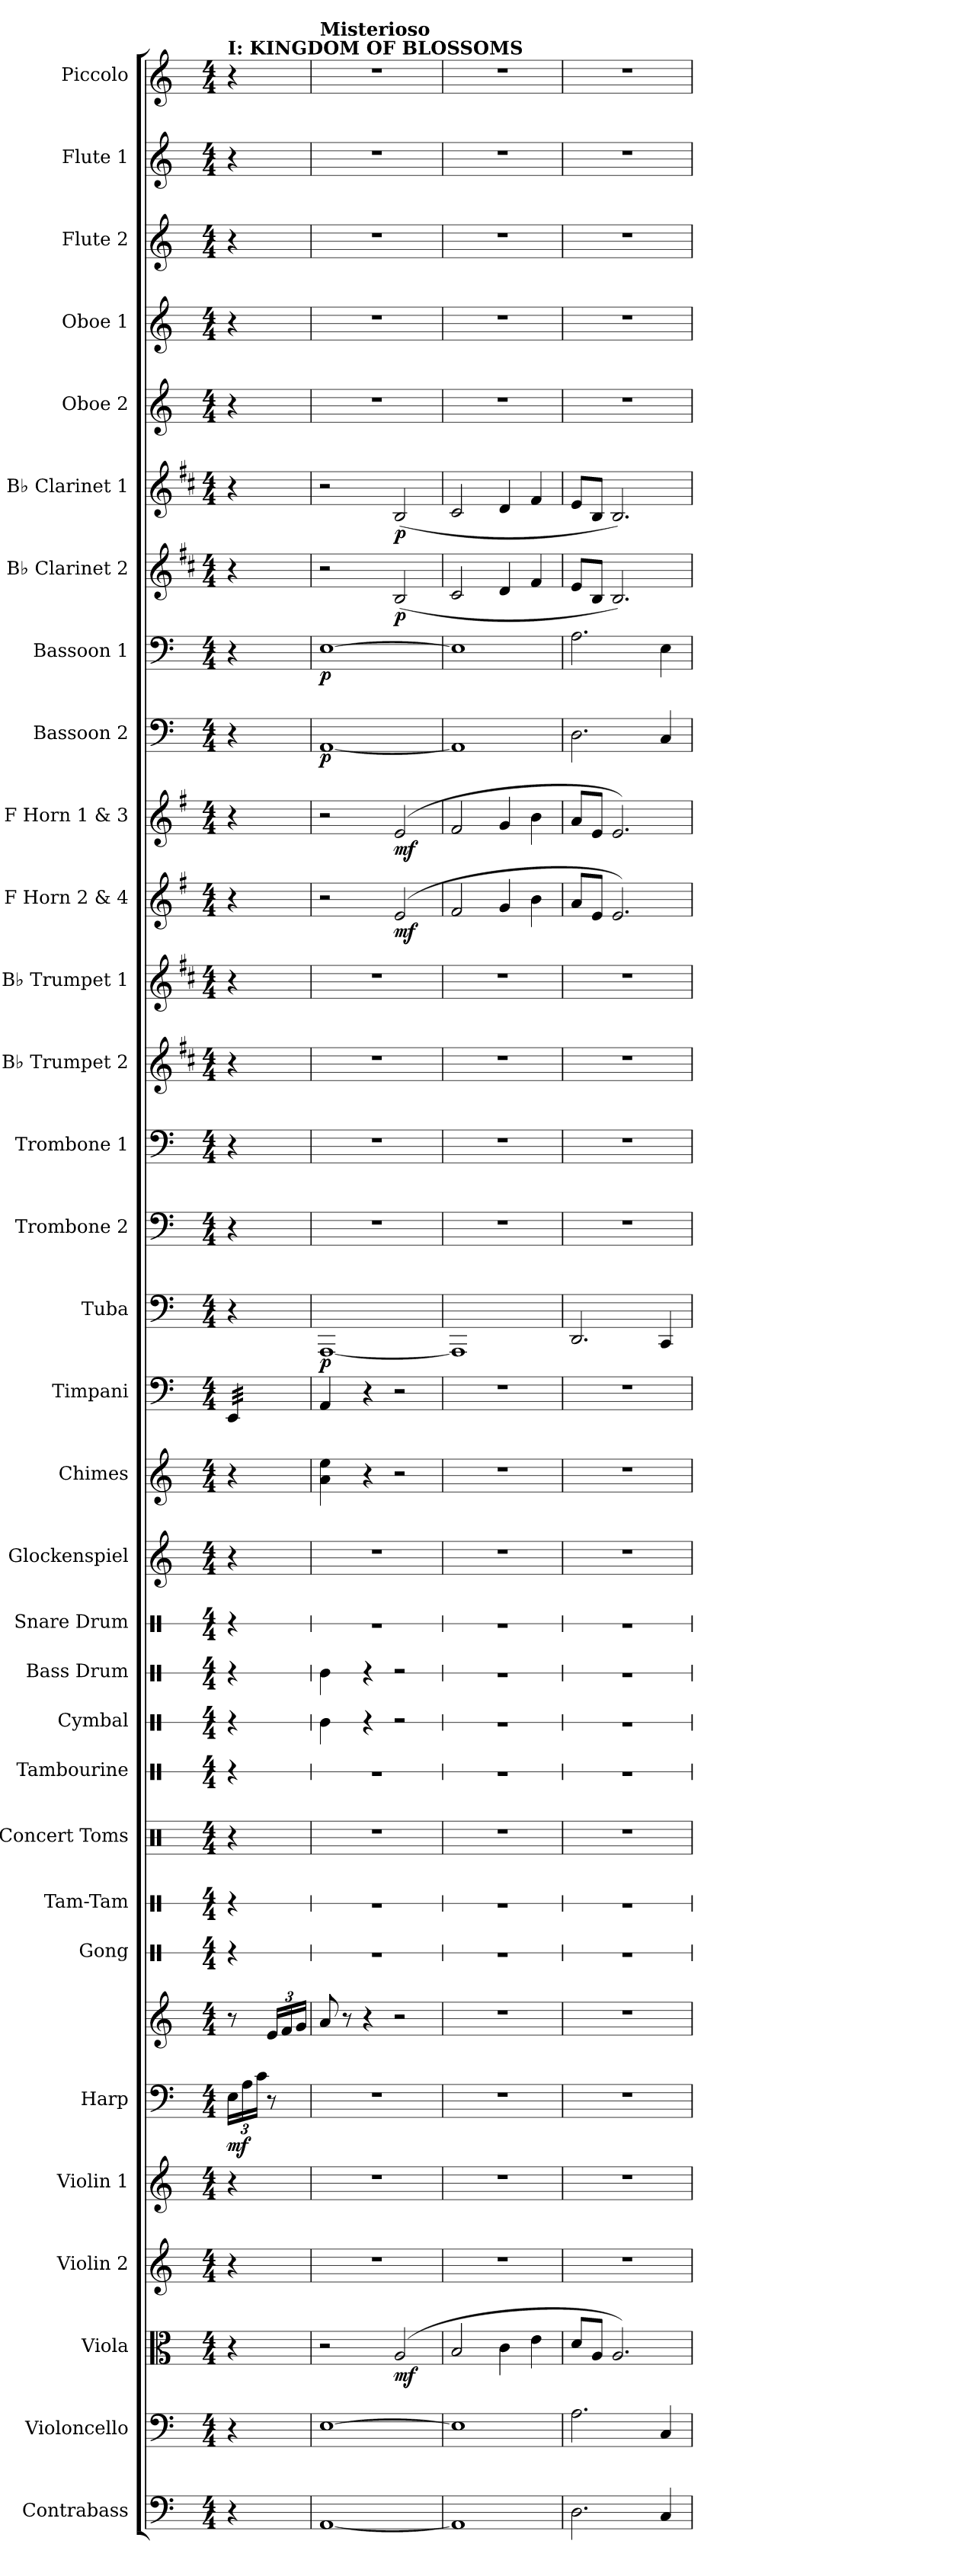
**kern	**dynam	**kern	**dynam	**kern	**dynam	**kern	**kern	**kern	**kern	**dynam	**kern	**kern	**kern	**kern	**kern	**kern	**kern	**kern	**kern	**kern	**kern	**dynam	**kern	**kern	**kern	**kern	**kern	**dynam	**kern	**dynam	**kern	**dynam	**kern	**dynam	**kern	**dynam	**kern	**dynam	**kern	**kern	**kern	**kern	**kern
*part32	*part32	*part31	*part31	*part30	*part30	*part29	*part28	*part27	*part27	*part27	*part26	*part25	*part24	*part23	*part22	*part21	*part20	*part19	*part18	*part17	*part16	*part16	*part15	*part14	*part13	*part12	*part11	*part11	*part10	*part10	*part9	*part9	*part8	*part8	*part7	*part7	*part6	*part6	*part5	*part4	*part3	*part2	*part1
*staff33	*staff33	*staff32	*staff32	*staff31	*staff31	*staff30	*staff29	*staff28	*staff27	*staff27/28	*staff26	*staff25	*staff24	*staff23	*staff22	*staff21	*staff20	*staff19	*staff18	*staff17	*staff16	*staff16	*staff15	*staff14	*staff13	*staff12	*staff11	*staff11	*staff10	*staff10	*staff9	*staff9	*staff8	*staff8	*staff7	*staff7	*staff6	*staff6	*staff5	*staff4	*staff3	*staff2	*staff1
*I"Contrabass	*	*I"Violoncello	*	*I"Viola	*	*I"Violin 2	*I"Violin 1	*I"Harp	*	*	*I"Gong	*I"Tam-Tam	*I"Concert Toms	*I"Tambourine	*I"Cymbal	*I"Bass Drum	*I"Snare Drum	*I"Glockenspiel	*I"Chimes	*I"Timpani	*I"Tuba	*	*I"Trombone 2	*I"Trombone 1	*I"B♭ Trumpet 2	*I"B♭ Trumpet 1	*I"F Horn 2 &amp; 4	*	*I"F Horn 1 &amp; 3	*	*I"Bassoon 2	*	*I"Bassoon 1	*	*I"B♭ Clarinet 2	*	*I"B♭ Clarinet 1	*	*I"Oboe 2	*I"Oboe 1	*I"Flute 2	*I"Flute 1	*I"Piccolo
*I'Cb.	*	*I'Vc.	*	*I'Vla.	*	*I'Vln. 2	*I'Vln. 1	*I'Hrp.	*	*	*I'Gong	*I'Tam	*I'C. Toms	*I'Tamb.	*I'Cym.	*I'B. Dr.	*I'Sn. Dr.	*I'Glock.	*I'Cme.	*I'Timp.	*I'Tba.	*	*I'Tbn. 2	*I'Tbn. 1	*I'B♭ Tpt. 2	*I'B♭ Tpt. 1	*I'F Hn. 2 4	*	*I'F Hn. 1 3	*	*I'Bsn. 2	*	*I'Bsn. 1	*	*I'B♭ Cl. 2	*	*I'B♭ Cl. 1	*	*I'Ob. 2	*I'Ob. 1	*I'Fl. 2	*I'Fl. 1	*I'Picc.
*	*	*	*	*	*	*	*	*	*	*	*stria1	*stria1	*	*stria1	*stria1	*stria1	*stria1	*	*	*	*	*	*	*	*	*	*	*	*	*	*	*	*	*	*	*	*	*	*	*	*	*	*
*clefF4	*	*clefF4	*	*clefC3	*	*clefG2	*clefG2	*clefF4	*clefG2	*	*clefX	*clefX	*clefX	*clefX	*clefX	*clefX	*clefX	*clefG2	*clefG2	*clefF4	*clefF4	*	*clefF4	*clefF4	*clefG2	*clefG2	*clefG2	*	*clefG2	*	*clefF4	*	*clefF4	*	*clefG2	*	*clefG2	*	*clefG2	*clefG2	*clefG2	*clefG2	*clefG2
*ITrd7c12	*	*	*	*	*	*	*	*	*	*	*	*	*	*	*	*	*	*ITrd-14c-24	*	*	*	*	*	*	*ITrd1c2	*ITrd1c2	*ITrd4c7	*	*ITrd4c7	*	*	*	*	*	*ITrd1c2	*	*ITrd1c2	*	*	*	*	*	*ITrd-7c-12
*k[]	*	*k[]	*	*k[]	*	*k[]	*k[]	*k[]	*k[]	*	*k[]	*k[]	*k[]	*k[]	*k[]	*k[]	*k[]	*k[]	*k[]	*k[]	*k[]	*	*k[]	*k[]	*k[]	*k[]	*k[]	*	*k[]	*	*k[]	*	*k[]	*	*k[]	*	*k[]	*	*k[]	*k[]	*k[]	*k[]	*k[]
*M4/4	*	*M4/4	*	*M4/4	*	*M4/4	*M4/4	*M4/4	*M4/4	*	*M4/4	*M4/4	*M4/4	*M4/4	*M4/4	*M4/4	*M4/4	*M4/4	*M4/4	*M4/4	*M4/4	*	*M4/4	*M4/4	*M4/4	*M4/4	*M4/4	*	*M4/4	*	*M4/4	*	*M4/4	*	*M4/4	*	*M4/4	*	*M4/4	*M4/4	*M4/4	*M4/4	*M4/4
*	*	*	*	*	*	*	*	*Xbrackettup	*	*	*	*	*	*	*	*	*	*	*	*	*	*	*	*	*	*	*	*	*	*	*	*	*	*	*	*	*	*	*	*	*	*	*
=1	=1	=1	=1	=1	=1	=1	=1	=1	=1	=1	=1	=1	=1	=1	=1	=1	=1	=1	=1	=1	=1	=1	=1	=1	=1	=1	=1	=1	=1	=1	=1	=1	=1	=1	=1	=1	=1	=1	=1	=1	=1	=1	=1
!	!	!	!	!	!	!	!	!	!	!	!	!	!	!	!	!	!	!	!	!	!	!	!	!	!	!	!	!	!	!	!	!	!	!	!	!	!	!	!	!	!	!	!LO:TX:a:B:t=I&colon; KINGDOM OF BLOSSOMS
!	!	!	!	!	!	!	!	!	!	!LO:DY:b=2	!	!	!	!	!	!	!	!	!	!	!	!	!	!	!	!	!	!	!	!	!	!	!	!	!	!	!	!	!	!	!	!	!
*	*	*	*	*	*	*	*	*	*	*	*	*	*	*	*	*	*	*	*	*tremolo	*	*	*	*	*	*	*	*	*	*	*	*	*	*	*	*	*	*	*	*	*	*	*
4r	.	4r	.	4r	.	4r	4r	24E\LL	8r	mf	4r	4r	4r	4r	4r	4r	4r	4r	4r	32EE/LLL	4r	.	4r	4r	4r	4r	4r	.	4r	.	4r	.	4r	.	4r	.	4r	.	4r	4r	4r	4r	4r
.	.	.	.	.	.	.	.	.	.	.	.	.	.	.	.	.	.	.	.	32EE/	.	.	.	.	.	.	.	.	.	.	.	.	.	.	.	.	.	.	.	.	.	.	.
.	.	.	.	.	.	.	.	24A\	.	.	.	.	.	.	.	.	.	.	.	.	.	.	.	.	.	.	.	.	.	.	.	.	.	.	.	.	.	.	.	.	.	.	.
.	.	.	.	.	.	.	.	.	.	.	.	.	.	.	.	.	.	.	.	32EE/	.	.	.	.	.	.	.	.	.	.	.	.	.	.	.	.	.	.	.	.	.	.	.
.	.	.	.	.	.	.	.	24c\JJ	.	.	.	.	.	.	.	.	.	.	.	.	.	.	.	.	.	.	.	.	.	.	.	.	.	.	.	.	.	.	.	.	.	.	.
.	.	.	.	.	.	.	.	.	.	.	.	.	.	.	.	.	.	.	.	32EE/	.	.	.	.	.	.	.	.	.	.	.	.	.	.	.	.	.	.	.	.	.	.	.
*	*	*	*	*	*	*	*	*	*Xbrackettup	*	*	*	*	*	*	*	*	*	*	*	*	*	*	*	*	*	*	*	*	*	*	*	*	*	*	*	*	*	*	*	*	*	*
.	.	.	.	.	.	.	.	8r	24e/LL	.	.	.	.	.	.	.	.	.	.	32EE/	.	.	.	.	.	.	.	.	.	.	.	.	.	.	.	.	.	.	.	.	.	.	.
.	.	.	.	.	.	.	.	.	.	.	.	.	.	.	.	.	.	.	.	32EE/	.	.	.	.	.	.	.	.	.	.	.	.	.	.	.	.	.	.	.	.	.	.	.
.	.	.	.	.	.	.	.	.	24f/	.	.	.	.	.	.	.	.	.	.	.	.	.	.	.	.	.	.	.	.	.	.	.	.	.	.	.	.	.	.	.	.	.	.
.	.	.	.	.	.	.	.	.	.	.	.	.	.	.	.	.	.	.	.	32EE/	.	.	.	.	.	.	.	.	.	.	.	.	.	.	.	.	.	.	.	.	.	.	.
.	.	.	.	.	.	.	.	.	24g/JJ	.	.	.	.	.	.	.	.	.	.	.	.	.	.	.	.	.	.	.	.	.	.	.	.	.	.	.	.	.	.	.	.	.	.
.	.	.	.	.	.	.	.	.	.	.	.	.	.	.	.	.	.	.	.	32EE/JJJ	.	.	.	.	.	.	.	.	.	.	.	.	.	.	.	.	.	.	.	.	.	.	.
*	*	*	*	*	*	*	*	*	*	*	*	*	*	*	*	*	*	*	*	*Xtremolo	*	*	*	*	*	*	*	*	*	*	*	*	*	*	*	*	*	*	*	*	*	*	*
=2	=2	=2	=2	=2	=2	=2	=2	=2	=2	=2	=2	=2	=2	=2	=2	=2	=2	=2	=2	=2	=2	=2	=2	=2	=2	=2	=2	=2	=2	=2	=2	=2	=2	=2	=2	=2	=2	=2	=2	=2	=2	=2	=2
*	*	*	*	*	*	*	*	*	*	*	*	*	*	*	*	*	*	*	*	*	*	*	*	*	*	*	*	*	*	*	*	*	*	*	*	*	*	*	*	*	*	*	*MM80
!	!	!	!	!	!	!	!	!	!	!	!	!	!	!	!	!	!	!	!	!	!	!	!	!	!	!	!	!	!	!	!	!	!	!	!	!	!	!	!	!	!	!	!LO:TX:a:B:t=Misterioso
!	!LO:DY:b	!	!	!	!	!	!	!	!	!	!	!	!	!	!	!	!	!	!	!	!	!	!	!	!	!	!	!	!	!	!	!	!	!	!	!	!	!	!	!	!	!	!
!	!LO:DY:n=1:b	!	!LO:DY:b	!	!	!	!	!	!	!	!	!	!	!	!	!	!	!	!	!	!	!	!	!	!	!	!	!	!	!	!	!	!	!	!	!	!	!	!	!	!	!	!
!	!	!	!LO:DY:n=1:b	!	!	!	!	!	!	!	!	!	!	!	!	!	!	!	!	!	!	!	!	!	!	!	!	!	!	!	!	!	!	!	!	!	!	!	!	!	!	!	!
!	!	!	!LO:DY:n=2:b	!	!	!	!	!	!	!	!	!	!	!	!	!	!	!	!	!	!	!LO:DY:b	!	!	!	!	!	!	!	!	!	!LO:DY:b	!	!LO:DY:b	!	!	!	!	!	!	!	!	!
[1AAA	p mp	[1E	p mp p	2r	.	1r	1r	1r	8a/	.	1r	1r	1r	1r	4Re\	4Re\	1r	1r	4a\ 4ee\	4AA/	[1AAA	p	1r	1r	1r	1r	2r	.	2r	.	[1AA	p	[1E	p	2r	.	2r	.	1r	1r	1r	1r	1r
.	.	.	.	.	.	.	.	.	8r	.	.	.	.	.	.	.	.	.	.	.	.	.	.	.	.	.	.	.	.	.	.	.	.	.	.	.	.	.	.	.	.	.	.
.	.	.	.	.	.	.	.	.	4r	.	.	.	.	.	4r	4r	.	.	4r	4r	.	.	.	.	.	.	.	.	.	.	.	.	.	.	.	.	.	.	.	.	.	.	.
!	!	!	!	!	!LO:DY:b	!	!	!	!	!	!	!	!	!	!	!	!	!	!	!	!	!	!	!	!	!	!	!LO:DY:b	!	!LO:DY:b	!	!	!	!	!	!LO:DY:b	!	!LO:DY:b	!	!	!	!	!
.	.	.	.	(2A/	mf	.	.	.	2r	.	.	.	.	.	2r	2r	.	.	2r	2r	.	.	.	.	.	.	(2A/	mf	(2A/	mf	.	.	.	.	(2A/	p	(2A/	p	.	.	.	.	.
=3	=3	=3	=3	=3	=3	=3	=3	=3	=3	=3	=3	=3	=3	=3	=3	=3	=3	=3	=3	=3	=3	=3	=3	=3	=3	=3	=3	=3	=3	=3	=3	=3	=3	=3	=3	=3	=3	=3	=3	=3	=3	=3	=3
1AAA]	.	1E]	.	2B/	.	1r	1r	1r	1r	.	1r	1r	1r	1r	1r	1r	1r	1r	1r	1r	1AAA]	.	1r	1r	1r	1r	2B/	.	2B/	.	1AA]	.	1E]	.	2B/	.	2B/	.	1r	1r	1r	1r	1r
.	.	.	.	4c\	.	.	.	.	.	.	.	.	.	.	.	.	.	.	.	.	.	.	.	.	.	.	4c/	.	4c/	.	.	.	.	.	4c/	.	4c/	.	.	.	.	.	.
.	.	.	.	4e\	.	.	.	.	.	.	.	.	.	.	.	.	.	.	.	.	.	.	.	.	.	.	4e\	.	4e\	.	.	.	.	.	4e/	.	4e/	.	.	.	.	.	.
=4	=4	=4	=4	=4	=4	=4	=4	=4	=4	=4	=4	=4	=4	=4	=4	=4	=4	=4	=4	=4	=4	=4	=4	=4	=4	=4	=4	=4	=4	=4	=4	=4	=4	=4	=4	=4	=4	=4	=4	=4	=4	=4	=4
2.DD\	.	2.A\	.	8d/L	.	1r	1r	1r	1r	.	1r	1r	1r	1r	1r	1r	1r	1r	1r	1r	2.DD/	.	1r	1r	1r	1r	8d/L	.	8d/L	.	2.D\	.	2.A\	.	8d/L	.	8d/L	.	1r	1r	1r	1r	1r
.	.	.	.	8A/J	.	.	.	.	.	.	.	.	.	.	.	.	.	.	.	.	.	.	.	.	.	.	8A/J	.	8A/J	.	.	.	.	.	8A/J	.	8A/J	.	.	.	.	.	.
.	.	.	.	2.A/)	.	.	.	.	.	.	.	.	.	.	.	.	.	.	.	.	.	.	.	.	.	.	2.A/)	.	2.A/)	.	.	.	.	.	2.A/)	.	2.A/)	.	.	.	.	.	.
4CC/	.	4C/	.	.	.	.	.	.	.	.	.	.	.	.	.	.	.	.	.	.	4CC/	.	.	.	.	.	.	.	.	.	4C/	.	4E\	.	.	.	.	.	.	.	.	.	.
=	=	=	=	=	=	=	=	=	=	=	=	=	=	=	=	=	=	=	=	=	=	=	=	=	=	=	=	=	=	=	=	=	=	=	=	=	=	=	=	=	=	=	=
*-	*-	*-	*-	*-	*-	*-	*-	*-	*-	*-	*-	*-	*-	*-	*-	*-	*-	*-	*-	*-	*-	*-	*-	*-	*-	*-	*-	*-	*-	*-	*-	*-	*-	*-	*-	*-	*-	*-	*-	*-	*-	*-	*-
